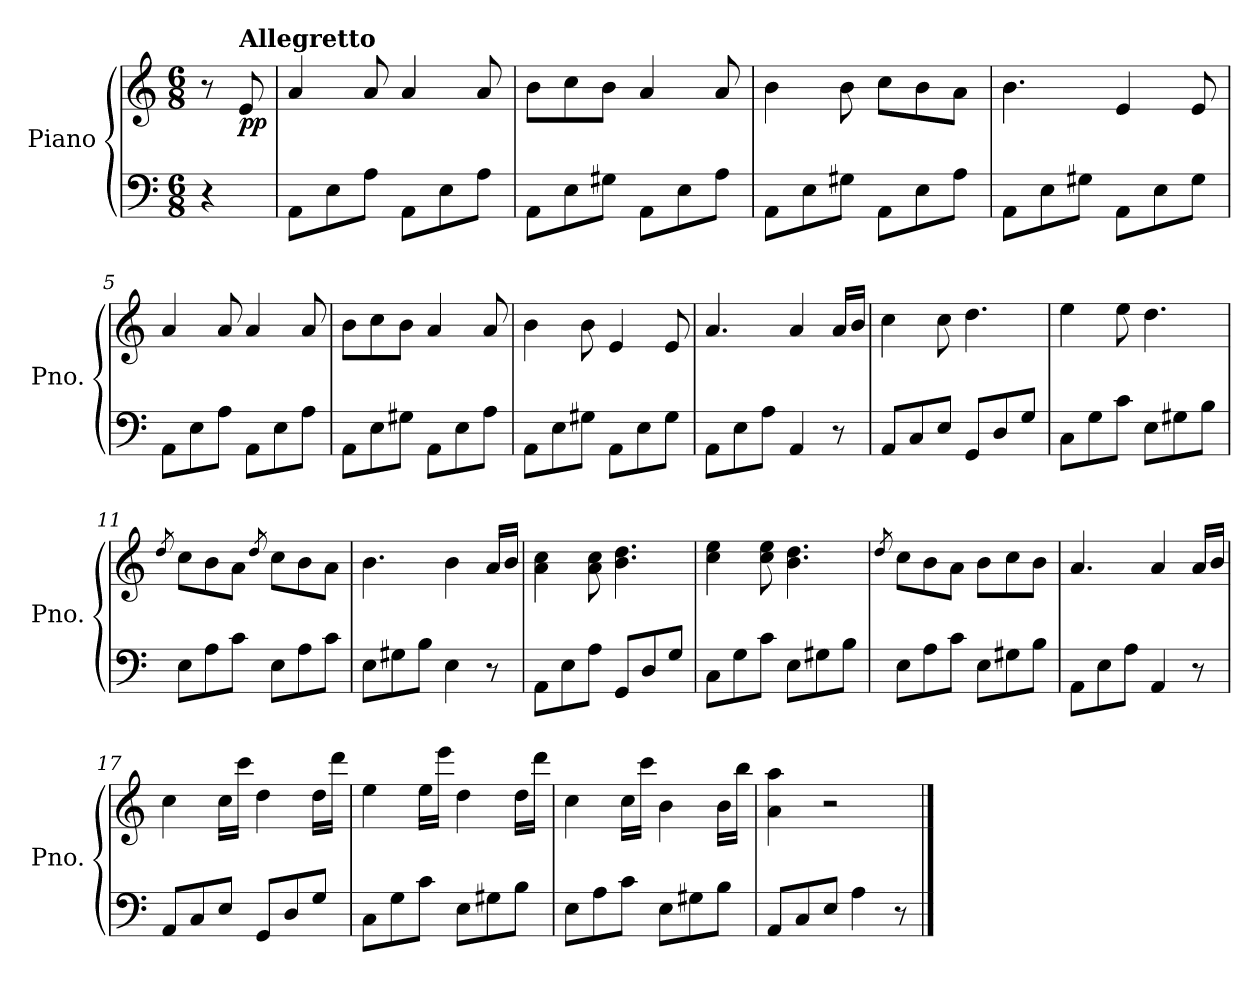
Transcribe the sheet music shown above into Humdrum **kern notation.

**kern	**kern	**dynam
*part1	*part1	*part1
*staff2	*staff1	*staff1/2
*I"Piano	*	*
*I'Pno.	*	*
*clefF4	*clefG2	*
*k[]	*k[]	*
*M6/8	*M6/8	*
=	=	=
4r	8r	.
!	!LO:TX:a:B:t=Allegretto	!
!	!	!LO:DY:b
.	8e/	pp
=1	=1	=1
8AA\L	4a/	.
8E\	.	.
8A\J	8a/	.
8AA\L	4a/	.
8E\	.	.
8A\J	8a/	.
=2	=2	=2
8AA\L	8b\L	.
8E\	8cc\	.
8G#X\J	8b\J	.
8AA\L	4a/	.
8E\	.	.
8A\J	8a/	.
=3	=3	=3
8AA\L	4b\	.
8E\	.	.
8G#X\J	8b\	.
8AA\L	8cc\L	.
8E\	8b\	.
8A\J	8a\J	.
=4	=4	=4
8AA\L	4.b\	.
8E\	.	.
8G#X\J	.	.
8AA\L	4e/	.
8E\	.	.
8G#\J	8e/	.
=5	=5	=5
8AA\L	4a/	.
8E\	.	.
8A\J	8a/	.
8AA\L	4a/	.
8E\	.	.
8A\J	8a/	.
!!LO:LB:g=z
=6	=6	=6
8AA\L	8b\L	.
8E\	8cc\	.
8G#X\J	8b\J	.
8AA\L	4a/	.
8E\	.	.
8A\J	8a/	.
=7	=7	=7
8AA\L	4b\	.
8E\	.	.
8G#X\J	8b\	.
8AA\L	4e/	.
8E\	.	.
8G#\J	8e/	.
=8	=8	=8
8AA\L	4.a/	.
8E\	.	.
8A\J	.	.
4AA/	4a/	.
8r	16a/LL	.
.	16b/JJ	.
=9	=9	=9
8AA/L	4cc\	.
8C/	.	.
8E/J	8cc\	.
8GG/L	4.dd\	.
8D/	.	.
8G/J	.	.
=10	=10	=10
8C\L	4ee\	.
8G\	.	.
8c\J	8ee\	.
8E\L	4.dd\	.
8G#X\	.	.
8B\J	.	.
=11	=11	=11
.	8qdd/	.
8E\L	8cc\L	.
8A\	8b\	.
8c\J	8a\J	.
.	8qdd/	.
8E\L	8cc\L	.
8A\	8b\	.
8c\J	8a\J	.
!!LO:LB:g=z
=12	=12	=12
8E\L	4.b\	.
8G#X\	.	.
8B\J	.	.
4E\	4b\	.
8r	16a/LL	.
.	16b/JJ	.
=13	=13	=13
8AA\L	4a\ 4cc\	.
8E\	.	.
8A\J	8a\ 8cc\	.
8GG/L	4.b\ 4.dd\	.
8D/	.	.
8G/J	.	.
=14	=14	=14
8C\L	4cc\ 4ee\	.
8G\	.	.
8c\J	8cc\ 8ee\	.
8E\L	4.b\ 4.dd\	.
8G#X\	.	.
8B\J	.	.
=15	=15	=15
.	8qdd/	.
8E\L	8cc\L	.
8A\	8b\	.
8c\J	8a\J	.
8E\L	8b\L	.
8G#X\	8cc\	.
8B\J	8b\J	.
=16	=16	=16
8AA\L	4.a/	.
8E\	.	.
8A\J	.	.
4AA/	4a/	.
8r	16a/LL	.
.	16b/JJ	.
=17	=17	=17
8AA/L	4cc\	.
8C/	.	.
8E/J	16cc\LL	.
.	16ccc\JJ	.
8GG/L	4dd\	.
8D/	.	.
8G/J	16dd\LL	.
.	16ddd\JJ	.
!!LO:LB:g=z
=18	=18	=18
8C\L	4ee\	.
8G\	.	.
8c\J	16ee\LL	.
.	16eee\JJ	.
8E\L	4dd\	.
8G#X\	.	.
8B\J	16dd\LL	.
.	16ddd\JJ	.
=19	=19	=19
8E\L	4cc\	.
8A\	.	.
8c\J	16cc\LL	.
.	16ccc\JJ	.
8E\L	4b\	.
8G#X\	.	.
8B\J	16b\LL	.
.	16bb\JJ	.
=20	=20	=20
8AA/L	4a\ 4aa\	.
8C/	.	.
8E/J	2r	.
4A\	.	.
8r	.	.
==	==	==
*-	*-	*-
